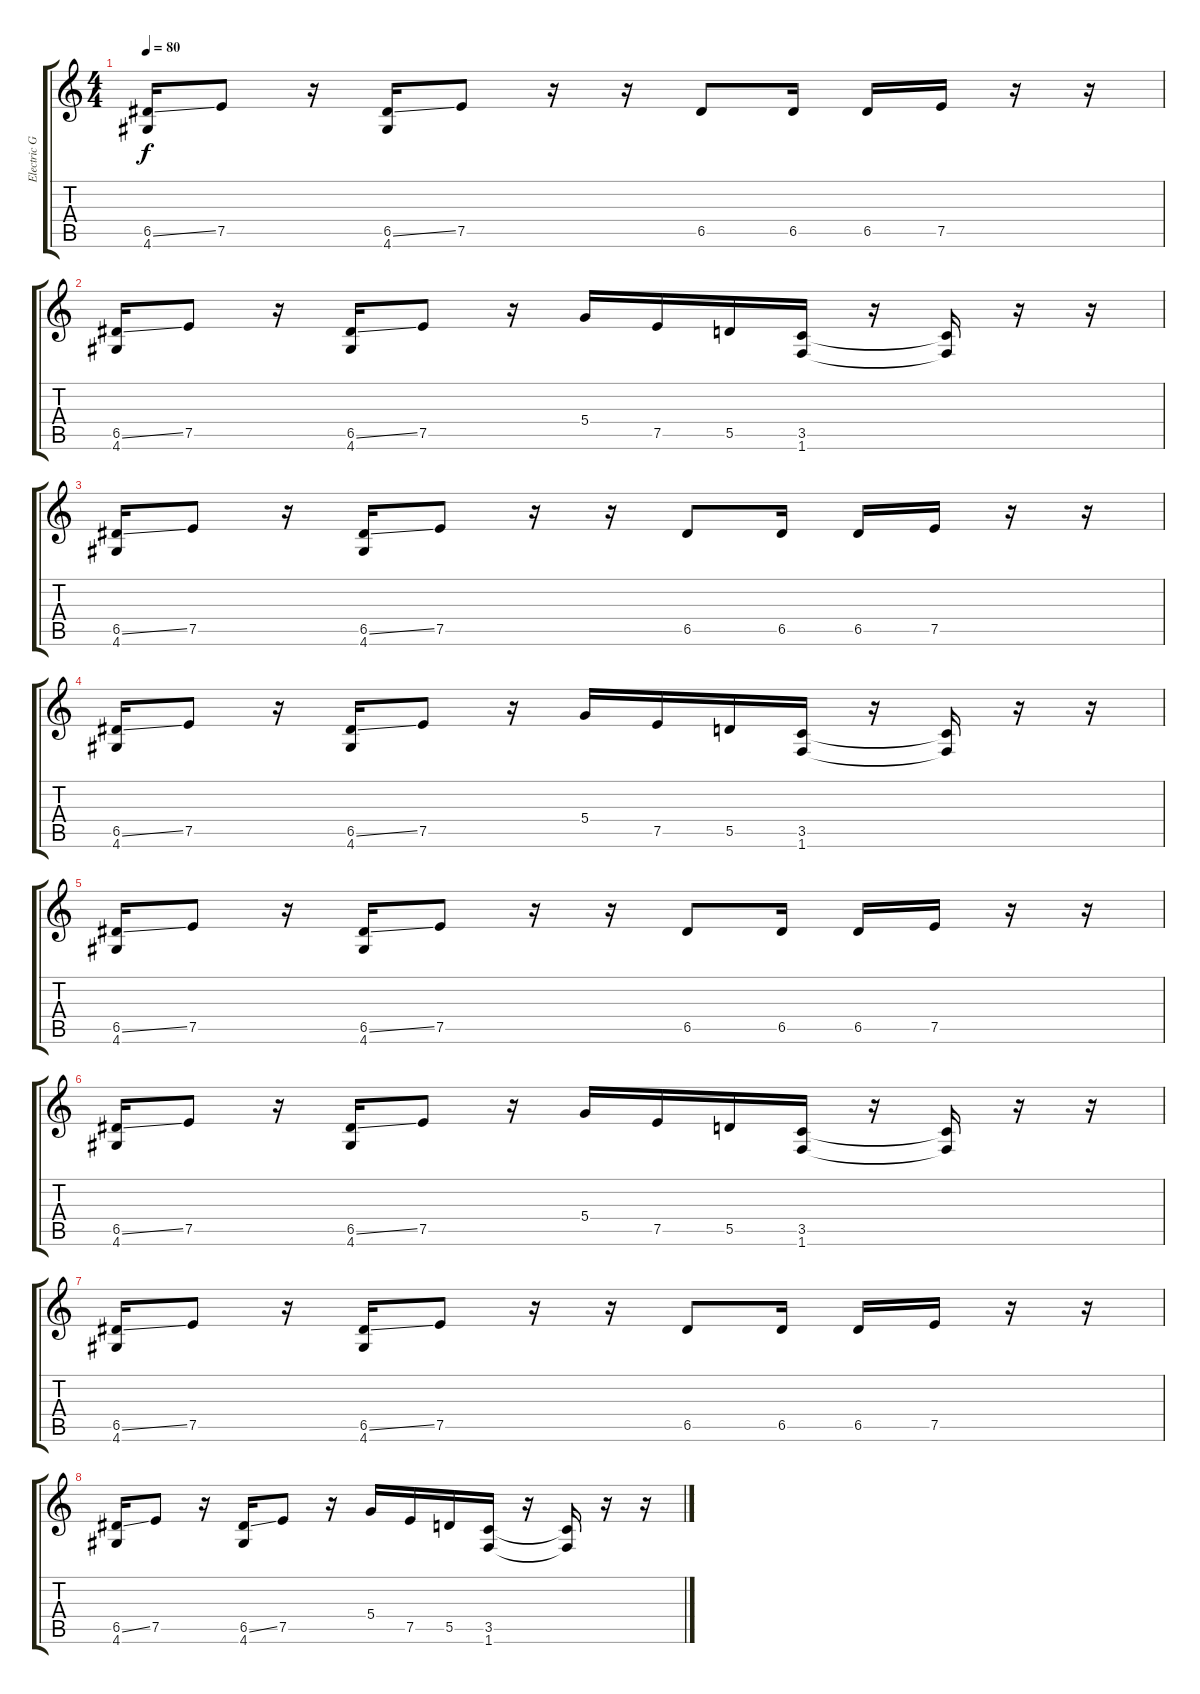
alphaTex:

\track ("Electric Guitar 1" "Electric G") {instrument overdrivenguitar}
\staff {score tabs}
\tuning (E4 B3 G3 D3 A2 E2) {hide}
\ts (4 4)
\tempo 80
\clef g2
\ks c
(6.5{ss} 4.6).16{dy f} 7.5.8 r.16 (6.5{ss} 4.6).16 7.5.8 r.16 r.16 6.5.8 6.5.16 6.5.16 7.5.16 r.16 r.16 |
(6.5{ss} 4.6).16 7.5.8 r.16 (6.5{ss} 4.6).16 7.5.8 r.16 5.4.16 7.5.16 5.5.16 (3.5 1.6).16 r.16 (3.5{t} 1.6{t}).16 r.16 r.16 |
(6.5{ss} 4.6).16 7.5.8 r.16 (6.5{ss} 4.6).16 7.5.8 r.16 r.16 6.5.8 6.5.16 6.5.16 7.5.16 r.16 r.16 |
(6.5{ss} 4.6).16 7.5.8 r.16 (6.5{ss} 4.6).16 7.5.8 r.16 5.4.16 7.5.16 5.5.16 (3.5 1.6).16 r.16 (3.5{t} 1.6{t}).16 r.16 r.16 |
(6.5{ss} 4.6).16 7.5.8 r.16 (6.5{ss} 4.6).16 7.5.8 r.16 r.16 6.5.8 6.5.16 6.5.16 7.5.16 r.16 r.16 |
(6.5{ss} 4.6).16 7.5.8 r.16 (6.5{ss} 4.6).16 7.5.8 r.16 5.4.16 7.5.16 5.5.16 (3.5 1.6).16 r.16 (3.5{t} 1.6{t}).16 r.16 r.16 |
(6.5{ss} 4.6).16 7.5.8 r.16 (6.5{ss} 4.6).16 7.5.8 r.16 r.16 6.5.8 6.5.16 6.5.16 7.5.16 r.16 r.16 |
(6.5{ss} 4.6).16 7.5.8 r.16 (6.5{ss} 4.6).16 7.5.8 r.16 5.4.16 7.5.16 5.5.16 (3.5 1.6).16 r.16 (3.5{t} 1.6{t}).16 r.16 r.16
